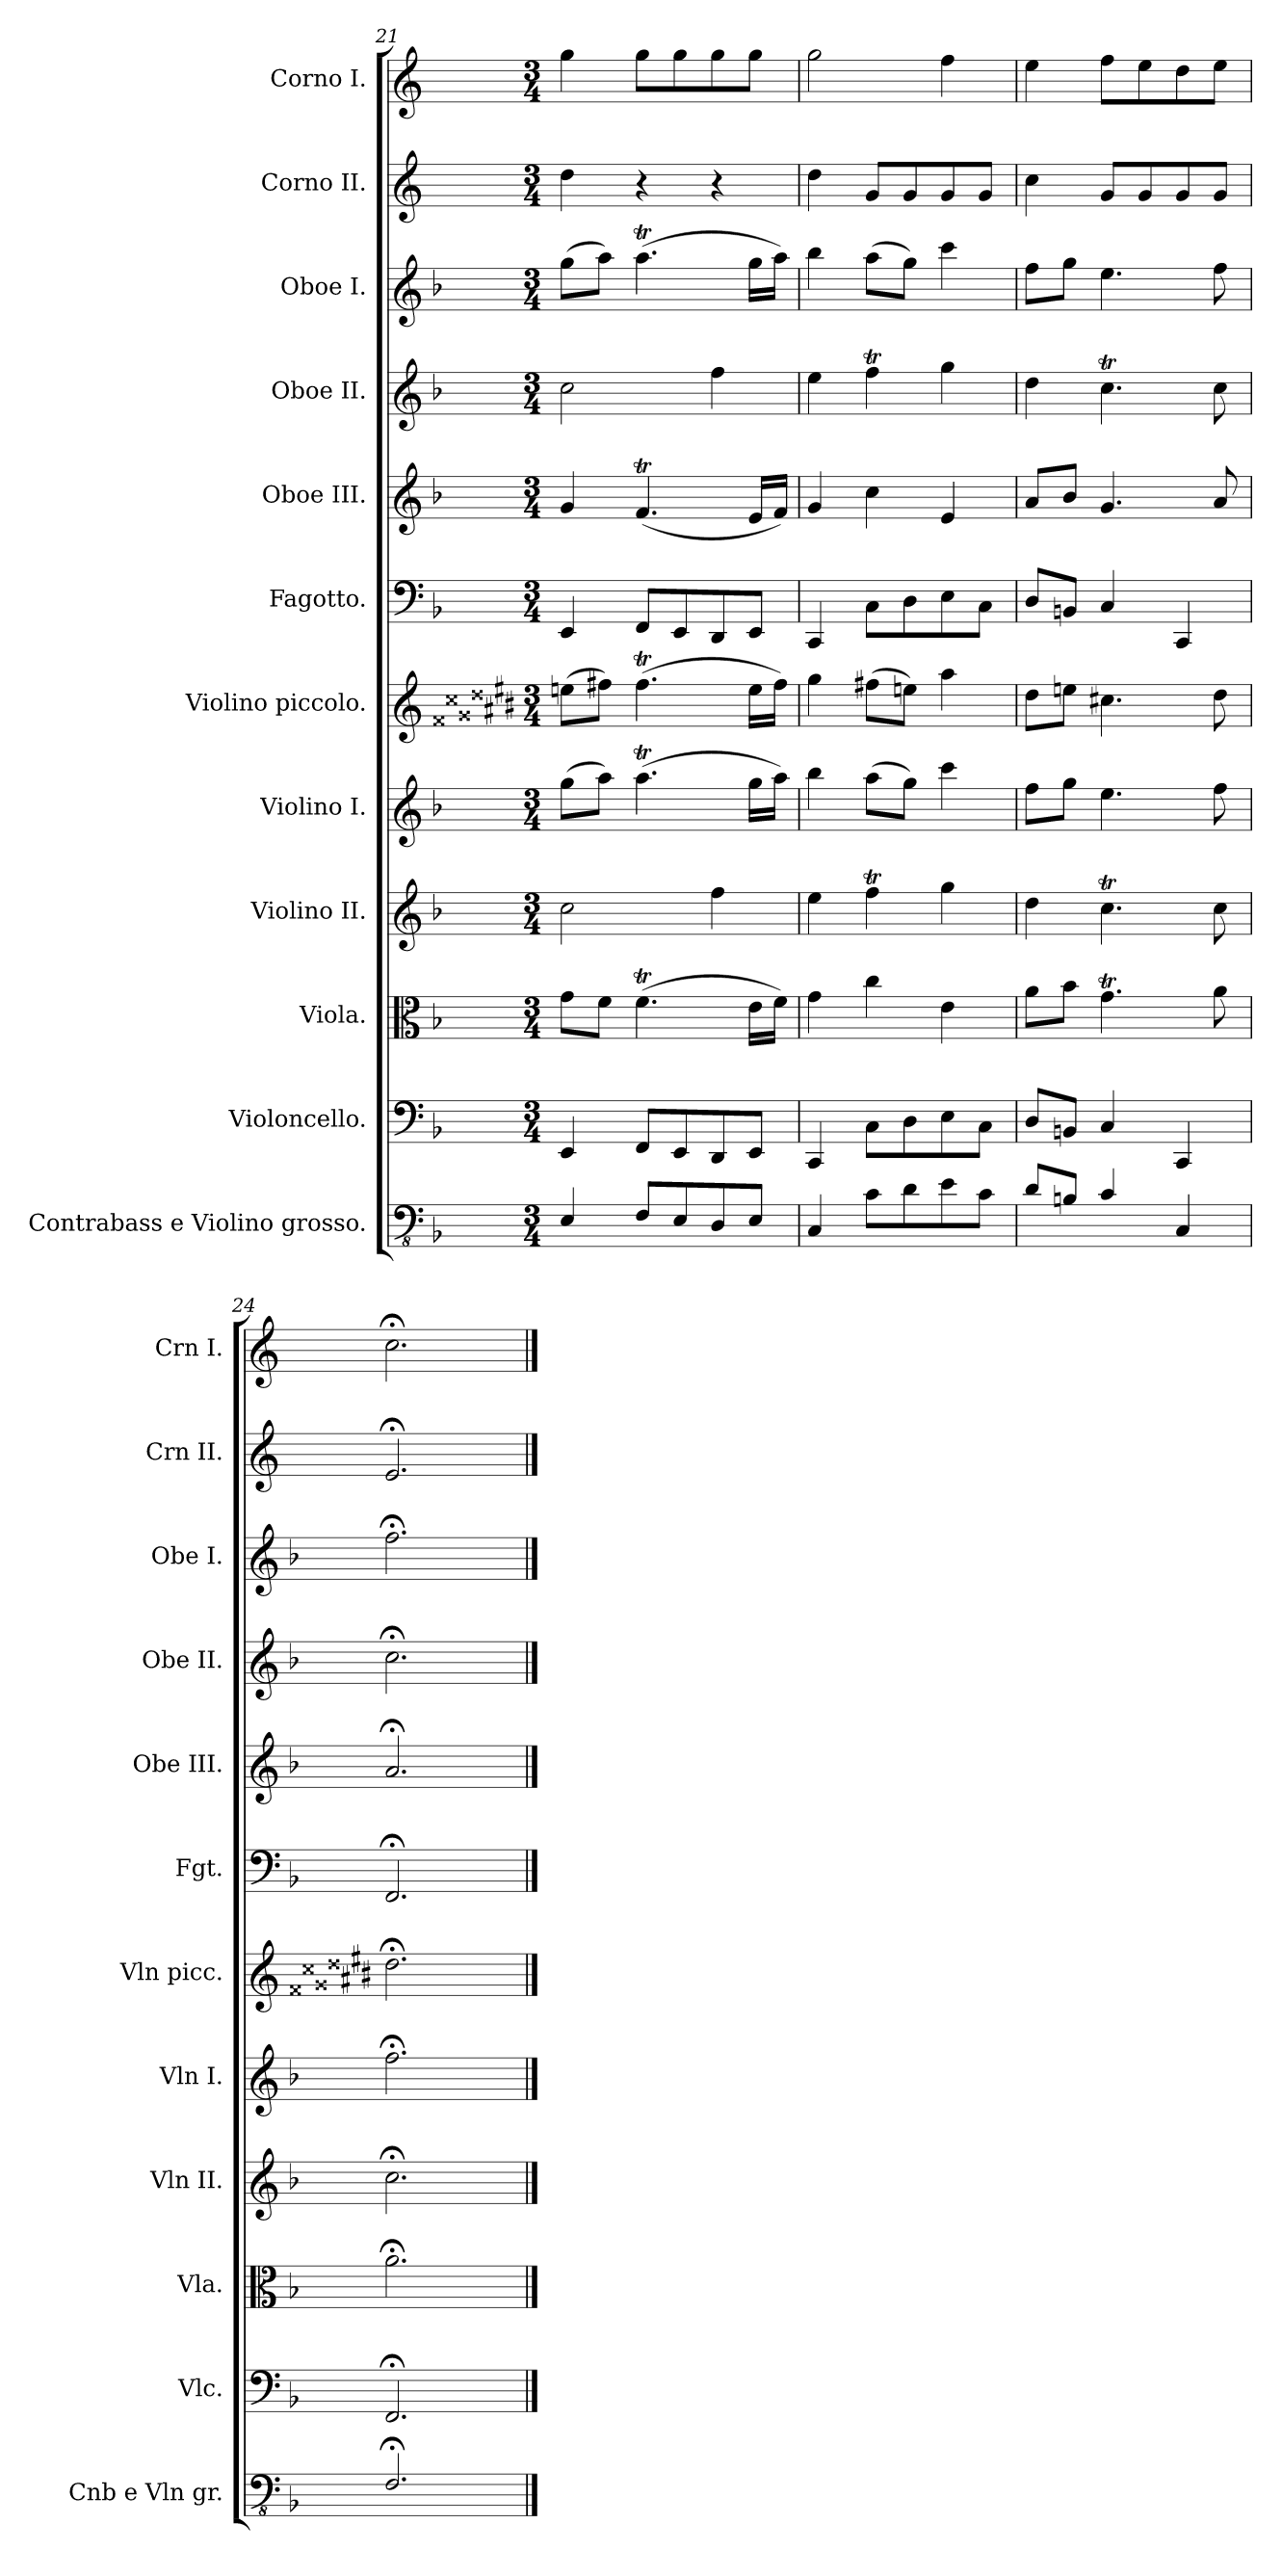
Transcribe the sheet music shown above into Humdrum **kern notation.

**kern	**kern	**kern	**kern	**kern	**kern	**kern	**kern	**kern	**kern	**kern	**kern
*part12	*part11	*part10	*part9	*part8	*part7	*part6	*part5	*part4	*part3	*part2	*part1
*staff12	*staff11	*staff10	*staff9	*staff8	*staff7	*staff6	*staff5	*staff4	*staff3	*staff2	*staff1
*I"Contrabass e Violino grosso.	*I"Violoncello.	*I"Viola.	*I"Violino II.	*I"Violino I.	*I"Violino piccolo.	*I"Fagotto.	*I"Oboe III.	*I"Oboe II.	*I"Oboe I.	*I"Corno II.	*I"Corno I.
*I'Cnb e Vln gr.	*I'Vlc.	*I'Vla.	*I'Vln II.	*I'Vln I.	*I'Vln picc.	*I'Fgt.	*I'Obe III.	*I'Obe II.	*I'Obe I.	*I'Crn II.	*I'Crn I.
!!LO:PB:g=z
*clefFv4	*clefF4	*clefC3	*clefG2	*clefG2	*clefG2	*clefF4	*clefG2	*clefG2	*clefG2	*clefG2	*clefG2
*ITrd7c12	*	*	*	*	*ITrd-1c-3	*	*	*	*	*ITrd4c7	*ITrd4c7
*k[b-]	*k[b-]	*k[b-]	*k[b-]	*k[b-]	*k[f##c##g##d##a#e#b#]	*k[b-]	*k[b-]	*k[b-]	*k[b-]	*k[b-]	*k[b-]
*M3/4	*M3/4	*M3/4	*M3/4	*M3/4	*M3/4	*M3/4	*M3/4	*M3/4	*M3/4	*M3/4	*M3/4
=21	=21	=21	=21	=21	=21	=21	=21	=21	=21	=21	=21
4EEE/	4EE/	8g\L	2cc\	(>8gg\L	(>8ff##\L	4EE/	4g/	2cc\	(>8gg\L	4g\	4cc\
.	.	8f\J	.	8aa\J)	8gg##\J)	.	.	.	8aa\J)	.	.
8FFF/L	8FF/L	(>4.fT\	.	(>4.aat\	(>4.gg##t\	8FF/L	(<4.fT/	.	(>4.aat\	4r	8cc\L
8EEE/	8EE/	.	.	.	.	8EE/	.	.	.	.	8cc\
8DDD/	8DD/	.	4ff\	.	.	8DD/	.	4ff\	.	4r	8cc\
8EEE/J	8EE/J	16e\LL	.	16gg\LL	16ff##\LL	8EE/J	16e/LL	.	16gg\LL	.	8cc\J
.	.	16f\JJ)	.	16aa\JJ)	16gg##\JJ)	.	16f/JJ)	.	16aa\JJ)	.	.
=22	=22	=22	=22	=22	=22	=22	=22	=22	=22	=22	=22
4CCC/	4CC/	4g\	4ee\	4bb-\	4aa#\	4CC/	4g/	4ee\	4bb-\	4g\	2cc\
8CC\L	8C\L	4cc\	4ffT\	(>8aa\L	(>8gg##\L	8C\L	4cc\	4ffT\	(>8aa\L	8c/L	.
8DD\	8D\	.	.	8gg\J)	8ff##\J)	8D\	.	.	8gg\J)	8c/	.
8EE\	8E\	4e\	4gg\	4ccc\	4bb#\	8E\	4e/	4gg\	4ccc\	8c/	4b-\
8CC\J	8C\J	.	.	.	.	8C\J	.	.	.	8c/J	.
=23	=23	=23	=23	=23	=23	=23	=23	=23	=23	=23	=23
8DD/L	8D/L	8a\L	4dd\	8ff\L	8ee#\L	8D/L	8a/L	4dd\	8ff\L	4f\	4a\
8BBBn/J	8BBn/J	8b-\J	.	8gg\J	8ff##\J	8BBn/J	8b-/J	.	8gg\J	.	.
4CC/	4C/	4.gT\	4.ccT\	4.ee\	4.dd##\	4C/	4.g/	4.ccT\	4.ee\	8c/L	8b-\L
.	.	.	.	.	.	.	.	.	.	8c/	8a\
4CCC/	4CC/	.	.	.	.	4CC/	.	.	.	8c/	8g\
.	.	8a\	8cc\	8ff\	8ee#\	.	8a/	8cc\	8ff\	8c/J	8a\J
=24	=24	=24	=24	=24	=24	=24	=24	=24	=24	=24	=24
2.FFF;</	2.FF;</	2.a;<\	2.cc;<\	2.ff;<\	2.ee#;<\	2.FF;</	2.a;</	2.cc;<\	2.ff;<\	2.A;</	2.f;<\
==	==	==	==	==	==	==	==	==	==	==	==
*-	*-	*-	*-	*-	*-	*-	*-	*-	*-	*-	*-
